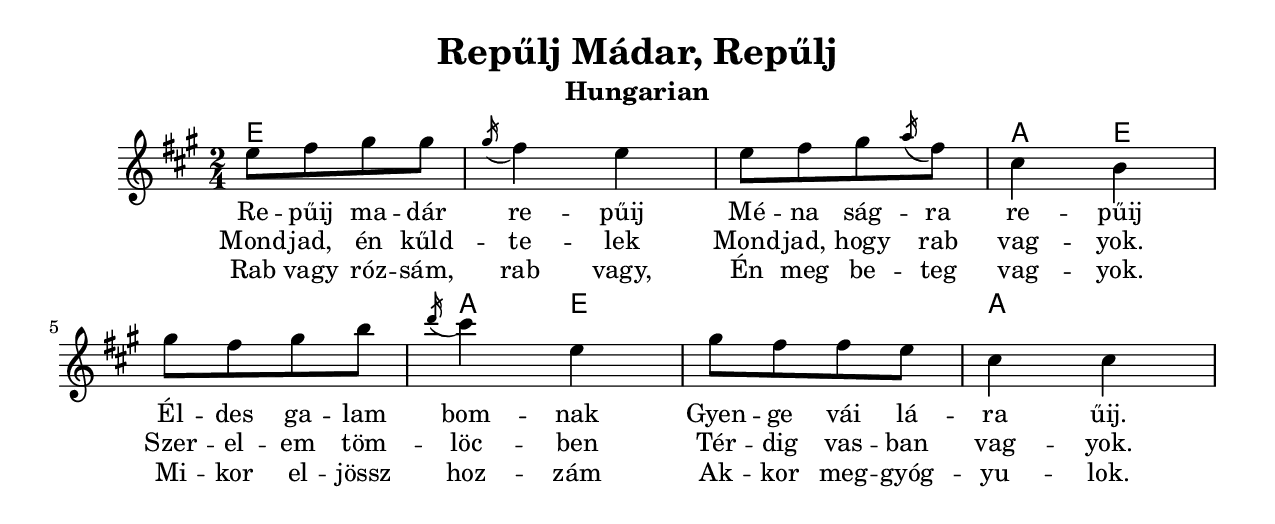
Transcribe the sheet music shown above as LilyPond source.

\version "2.18.0"
\include "english.ly"
\paper{
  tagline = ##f
  print-all-headers = ##t
  #(set-paper-size "letter")
}
date = #(strftime "%d-%m-%Y" (localtime (current-time)))

%\markup{ \italic{ " Updated " \date  }  }

%\markup{ Got something to say? }

%#################################### Melody ########################
melody = \transpose a e \relative c''' {
  \clef treble
  \key d \major
  \time 2/4

  %\partial 16*3 a16 d f   %lead in notes
  a8 [b cs cs]
  \acciaccatura cs16 b4 a
  a8 [b cs \acciaccatura d16  b8 ]
  fs4  e

  cs'8 [b cs  e8]
  \acciaccatura g16 fs4 a,
  cs8 [b b a]
  fs4 fs|
}
%################################# Lyrics #####################
\addlyrics
{
  Re -- pűij ma -- dár re -- pűij
  Mé -- na ság -- ra re -- pűij
  Él -- des ga -- lam bom --  nak
  Gyen --  ge vái lá -- ra űij.
}
\addlyrics{
  Mond -- jad, én kűld --  te -- lek
  Mond -- jad, hogy rab vag -- yok.
  Szer -- el -- em töm --  löc -- ben
  Tér -- dig vas -- ban vag -- yok.
}
\addlyrics{
  Rab vagy róz -- sám, rab vagy,
  Én meg be -- teg vag -- yok.
  Mi -- kor el -- jössz hoz -- zám
  Ak -- kor meg -- gyóg -- yu -- lok.
}
%################################# Chords #######################
%harmonies = \transpose a e \chordmode {
harmonies = \chordmode {
  e2*3
  a4 e4*3
  a4 e4*3
  a2
  %{
    old chords
  a2
  e4
  a4*3
  d4
  a4
  cs2
  a4
  fs:m
  a4
  e4:7
  fs4:m
  a4
  %}
}

\score {
  <<
    \new ChordNames {
      \set chordChanges = ##t
      \harmonies
    }
    \new Staff
    \melody
  >>
  \header{
    title= "Repűlj Mádar, Repűlj"
    subtitle="Hungarian"
    composer= ""
    instrument =""
    arranger= ""
  }
  \layout{indent = 1.0\cm}
  \midi {
    \tempo 4 = 120

    % \midi { }
  }
}
%{
% more verses:
\markup{}
\markup {
  \fill-line {
    \hspace #0.1 % distance from left margin
    \column {
      \line { "1."
        \column {
          ""
        }
      }
      \hspace #0.2 % vertical distance between verses
      \line { "2."
        \column {
         ""
        }
      }
    }
    \hspace #0.1  % horiz. distance between columns
    \column {
      \line { "3."
        \column {
          ""
        }
      }
      \hspace #0.2 % distance between verses
      \line { "4."
        \column {
         ""
        }
      }
    }
    \hspace #0.1 % distance to right margin
  }
}

%}
